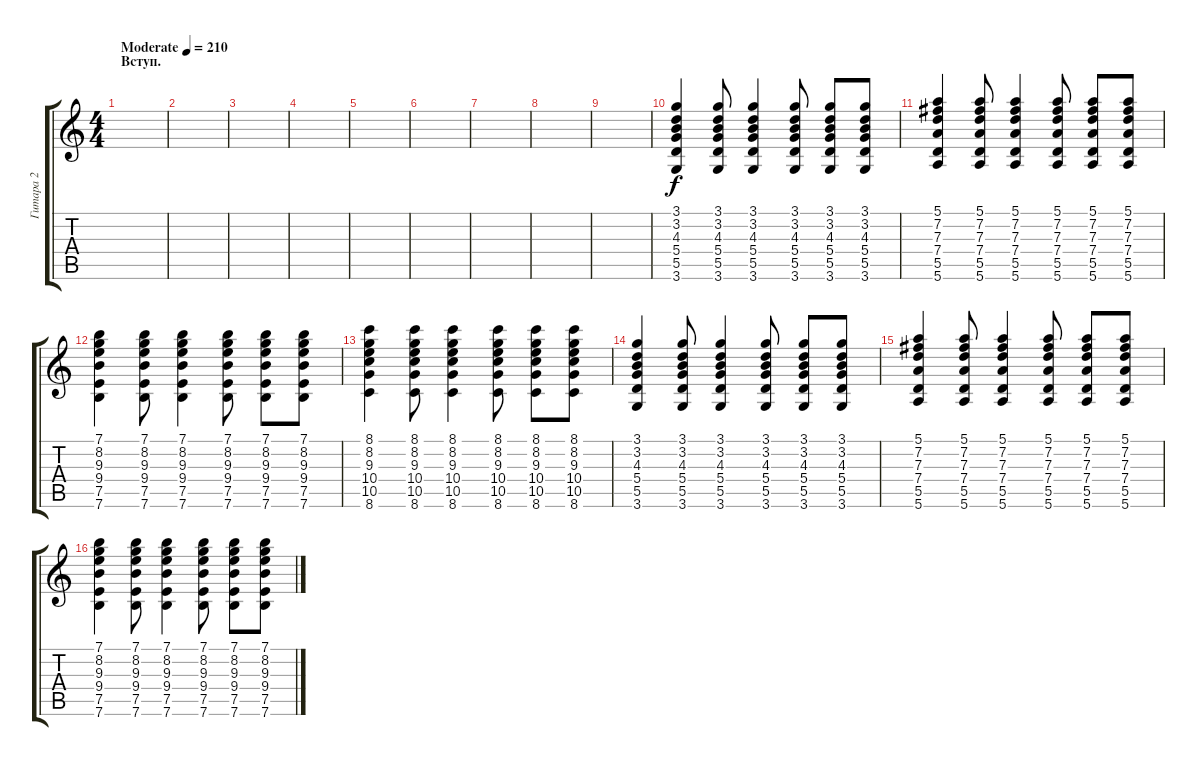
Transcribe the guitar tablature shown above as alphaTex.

\track ("Гитара 2" "Гитара 2") {instrument electricguitarclean}
\staff {score tabs}
\tuning (E4 B3 G3 D3 A2 E2) {hide}
\ts (4 4)
\section ("" "Вступ.")
\tempo (210 "Moderate")
\clef g2
\ks c
|
|
|
|
|
|
|
|
|
(3.1 3.2 4.3 5.4 5.5 3.6).4 (3.1 3.2 4.3 5.4 5.5 3.6).8 (3.1 3.2 4.3 5.4 5.5 3.6).4 (3.1 3.2 4.3 5.4 5.5 3.6).8 (3.1 3.2 4.3 5.4 5.5 3.6).8 (3.1 3.2 4.3 5.4 5.5 3.6).8 |
(5.1 7.2 7.3 7.4 5.5 5.6).4 (5.1 7.2 7.3 7.4 5.5 5.6).8 (5.1 7.2 7.3 7.4 5.5 5.6).4 (5.1 7.2 7.3 7.4 5.5 5.6).8 (5.1 7.2 7.3 7.4 5.5 5.6).8 (5.1 7.2 7.3 7.4 5.5 5.6).8 |
(7.1 8.2 9.3 9.4 7.5 7.6).4 (7.1 8.2 9.3 9.4 7.5 7.6).8 (7.1 8.2 9.3 9.4 7.5 7.6).4 (7.1 8.2 9.3 9.4 7.5 7.6).8 (7.1 8.2 9.3 9.4 7.5 7.6).8 (7.1 8.2 9.3 9.4 7.5 7.6).8 |
(8.1 8.2 9.3 10.4 10.5 8.6).4 (8.1 8.2 9.3 10.4 10.5 8.6).8 (8.1 8.2 9.3 10.4 10.5 8.6).4 (8.1 8.2 9.3 10.4 10.5 8.6).8 (8.1 8.2 9.3 10.4 10.5 8.6).8 (8.1 8.2 9.3 10.4 10.5 8.6).8 |
(3.1 3.2 4.3 5.4 5.5 3.6).4 (3.1 3.2 4.3 5.4 5.5 3.6).8 (3.1 3.2 4.3 5.4 5.5 3.6).4 (3.1 3.2 4.3 5.4 5.5 3.6).8 (3.1 3.2 4.3 5.4 5.5 3.6).8 (3.1 3.2 4.3 5.4 5.5 3.6).8 |
(5.1 7.2 7.3 7.4 5.5 5.6).4 (5.1 7.2 7.3 7.4 5.5 5.6).8 (5.1 7.2 7.3 7.4 5.5 5.6).4 (5.1 7.2 7.3 7.4 5.5 5.6).8 (5.1 7.2 7.3 7.4 5.5 5.6).8 (5.1 7.2 7.3 7.4 5.5 5.6).8 |
(7.1 8.2 9.3 9.4 7.5 7.6).4 (7.1 8.2 9.3 9.4 7.5 7.6).8 (7.1 8.2 9.3 9.4 7.5 7.6).4 (7.1 8.2 9.3 9.4 7.5 7.6).8 (7.1 8.2 9.3 9.4 7.5 7.6).8 (7.1 8.2 9.3 9.4 7.5 7.6).8
